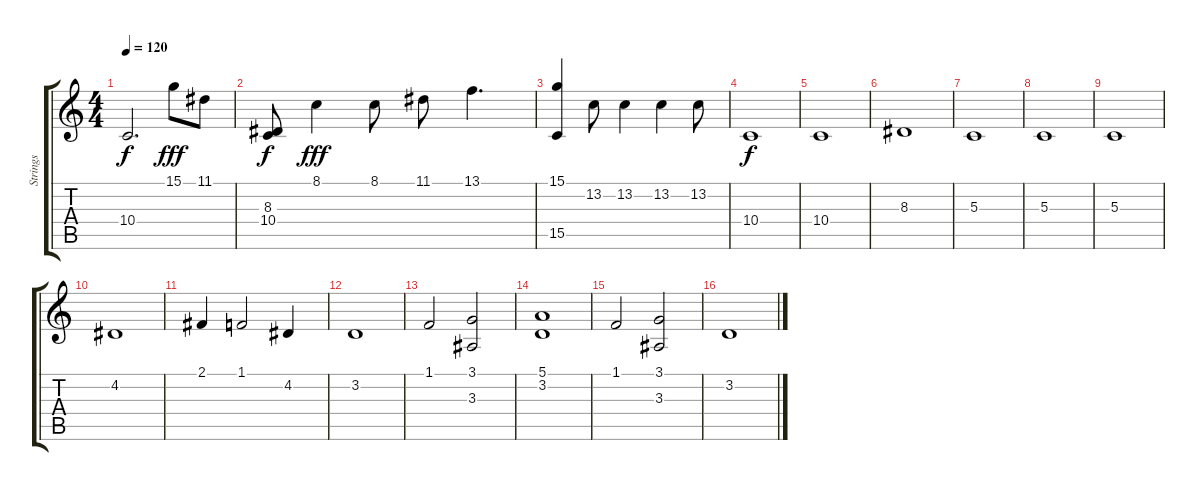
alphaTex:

\track ("Strings" "Strings") {instrument stringensemble2}
\staff {score tabs}
\tuning (E4 B3 G3 D3 A2 E2) {hide}
\ts (4 4)
\tempo 120
\clef g2
\ks c
10.4.2{d dy f} 15.1.8{dy fff} 11.1.8 |
(8.3 10.4).8{dy f} 8.1.4{dy fff} 8.1.8 11.1.8 13.1.4{d} |
(15.1 15.5).4 13.2.8 13.2.4 13.2.4 13.2.8 |
10.4.1{dy f} |
10.4.1 |
8.3.1 |
5.3.1 |
5.3.1 |
5.3.1 |
4.2.1 |
2.1.4 1.1.2 4.2.4 |
3.2.1 |
1.1.2 (3.1 3.3).2 |
(5.1 3.2).1 |
1.1.2 (3.1 3.3).2 |
3.2.1
